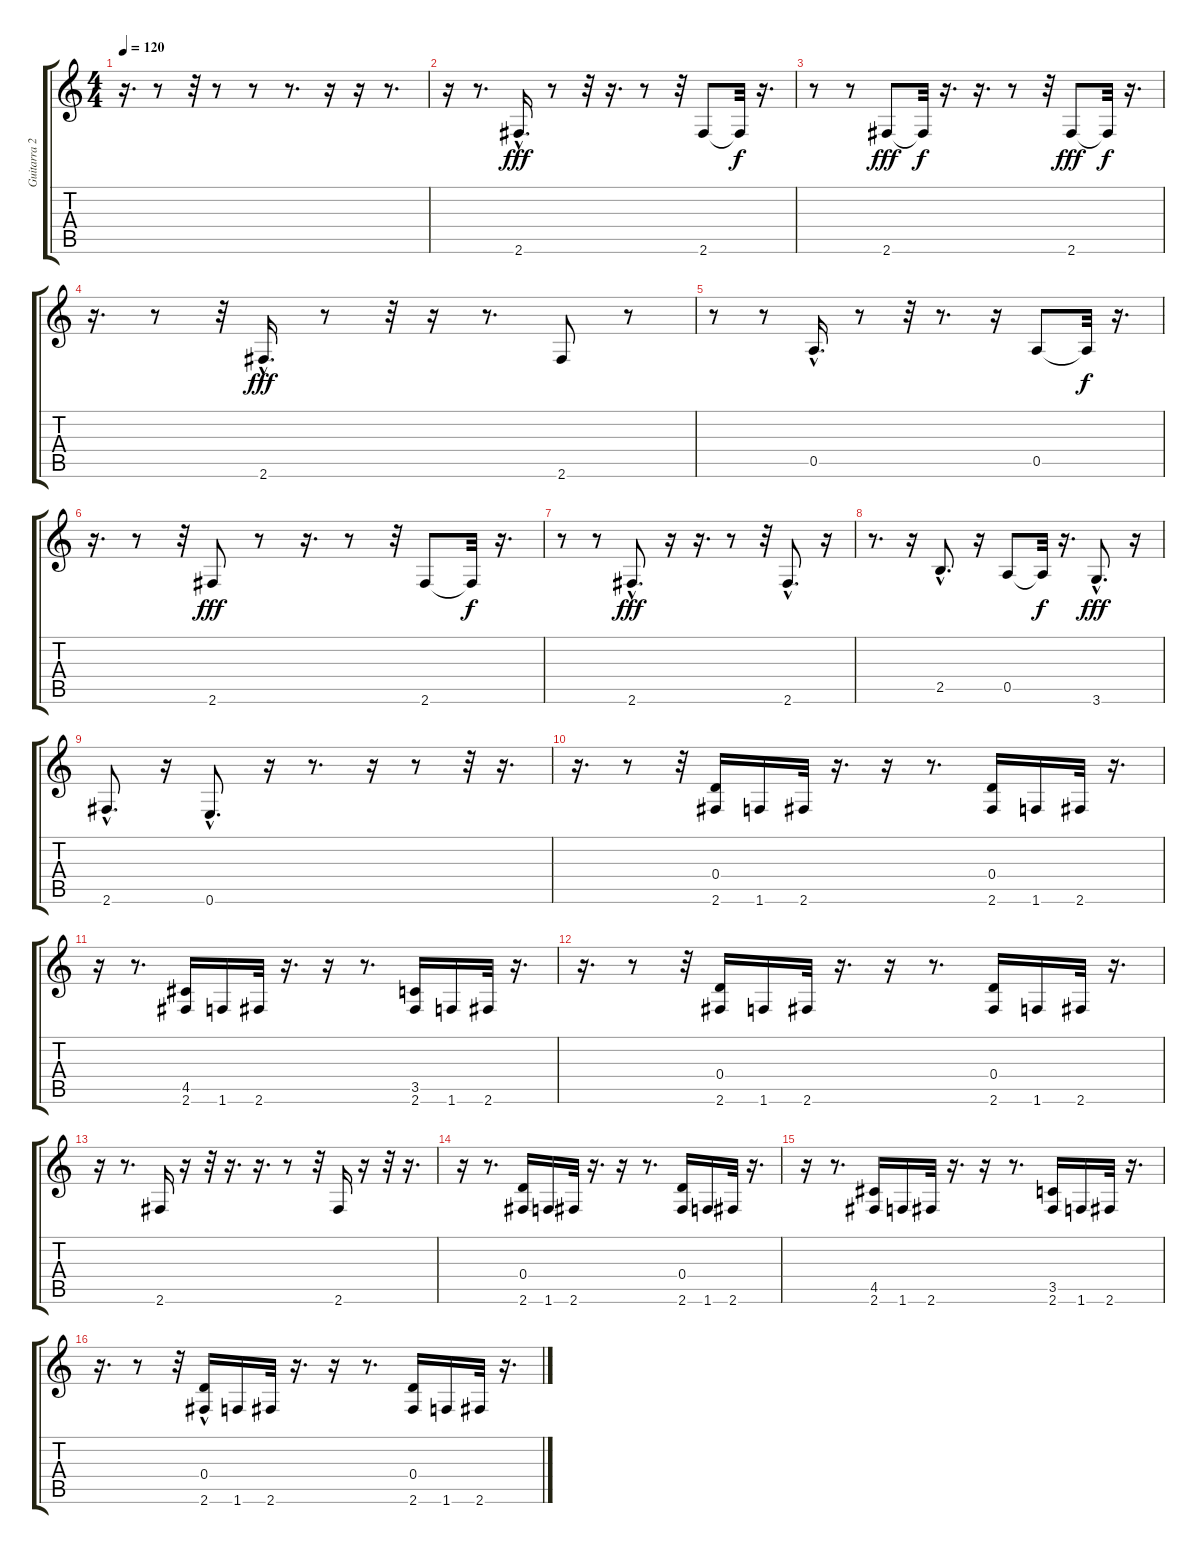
\track ("Guitarra 2" "Guitarra 2") {instrument distortionguitar}
\staff {score tabs}
\tuning (E4 B3 G3 D3 A2 E2) {hide}
\ts (4 4)
\tempo 120
\clef g2
\ks c
r.16{d dy f} r.8 r.32 r.8 r.8 r.8{d} r.16 r.16 r.8{d} |
r.16{volume 14} r.8{d} 2.6{hac}.16{d dy fff} r.8 r.32 r.16{d} r.8 r.32 2.6.8 2.6{t}.32{dy f} r.16{d} |
r.8 r.8 2.6.8{dy fff} 2.6{t}.32{dy f} r.16{d} r.16{d} r.8 r.32 2.6.8{dy fff} 2.6{t}.32{dy f} r.16{d} |
r.16{d} r.8 r.32 2.6{hac}.16{d dy fff} r.8 r.32 r.16 r.8{d} 2.6.8 r.8 |
r.8 r.8 0.5{hac}.16{d} r.8 r.32 r.8{d} r.16 0.5.8 0.5{t}.32{dy f} r.16{d} |
r.16{d} r.8 r.32 2.6.8{dy fff} r.8 r.16{d} r.8 r.32 2.6.8 2.6{t}.32{dy f} r.16{d} |
r.8 r.8 2.6{hac}.8{d dy fff} r.16 r.16{d} r.8 r.32 2.6{hac}.8{d} r.16 |
r.8{d} r.16 2.5{hac}.8{d} r.16 0.5.8 0.5{t}.32{dy f} r.16{d} 3.6{hac}.8{d dy fff} r.16 |
2.6{hac}.8{d} r.16 0.6{hac}.8{d} r.16 r.8{d} r.16 r.8 r.32 r.16{d} |
r.16{d} r.8 r.32 (0.4 2.6).16 1.6.16 2.6.32 r.16{d} r.16 r.8{d} (0.4 2.6).16 1.6.16 2.6.32 r.16{d} |
r.16 r.8{d} (4.5 2.6).16 1.6.16 2.6.32 r.16{d} r.16 r.8{d} (3.5 2.6).16 1.6.16 2.6.32 r.16{d} |
r.16{d} r.8 r.32 (0.4 2.6).16 1.6.16 2.6.32 r.16{d} r.16 r.8{d} (0.4 2.6).16 1.6.16 2.6.32 r.16{d} |
r.16 r.8{d} 2.6.16 r.16 r.32 r.16{d} r.16{d} r.8 r.32 2.6.16 r.16 r.32 r.16{d} |
r.16 r.8{d} (0.4 2.6).16 1.6.16 2.6.32 r.16{d} r.16 r.8{d} (0.4 2.6).16 1.6.16 2.6.32 r.16{d} |
r.16 r.8{d} (4.5 2.6).16 1.6.16 2.6.32 r.16{d} r.16 r.8{d} (3.5 2.6).16 1.6.16 2.6.32 r.16{d} |
r.16{d} r.8 r.32 (0.4{hac} 2.6).16 1.6.16 2.6.32 r.16{d} r.16 r.8{d} (0.4 2.6).16 1.6.16 2.6.32 r.16{d}
